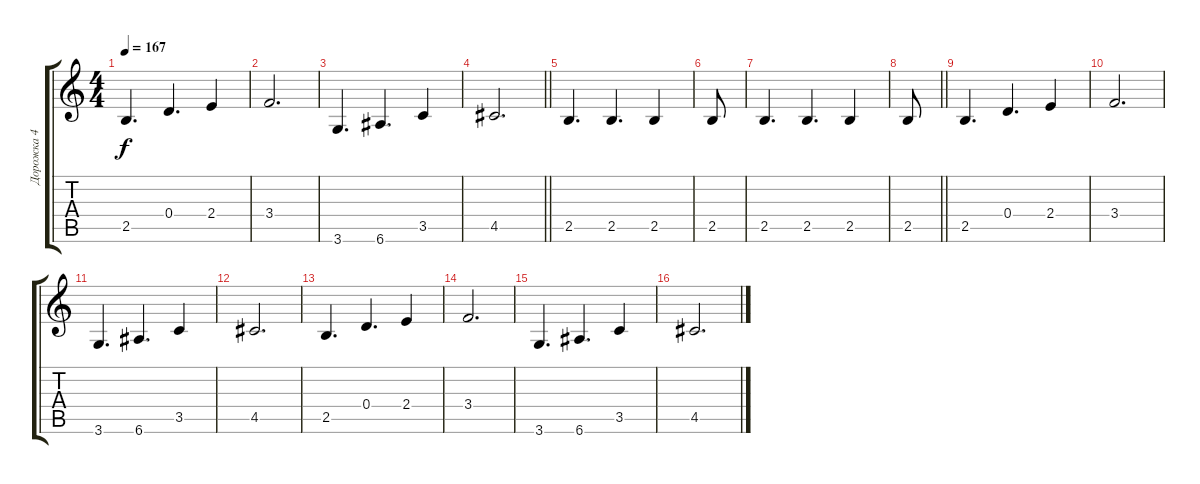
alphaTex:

\track ("Дорожка 4" "Дорожка 4") {instrument slapbass1}
\staff {score tabs}
\tuning (E4 B3 G3 D3 A2 E2) {hide}
\ts (4 4)
\tempo 167
\clef g2
\ks c
2.5.4{d dy f} 0.4.4{d} 2.4.4 |
3.4.2{d} |
3.6.4{d} 6.6.4{d} 3.5.4 |
\barLineRight lightlight
4.5.2{d} |
2.5.4{d} 2.5.4{d} 2.5.4 |
2.5.8 |
2.5.4{d} 2.5.4{d} 2.5.4 |
\barLineRight lightlight
2.5.8 |
2.5.4{d} 0.4.4{d} 2.4.4 |
3.4.2{d} |
3.6.4{d} 6.6.4{d} 3.5.4 |
4.5.2{d} |
2.5.4{d} 0.4.4{d} 2.4.4 |
3.4.2{d} |
3.6.4{d} 6.6.4{d} 3.5.4 |
4.5.2{d}
